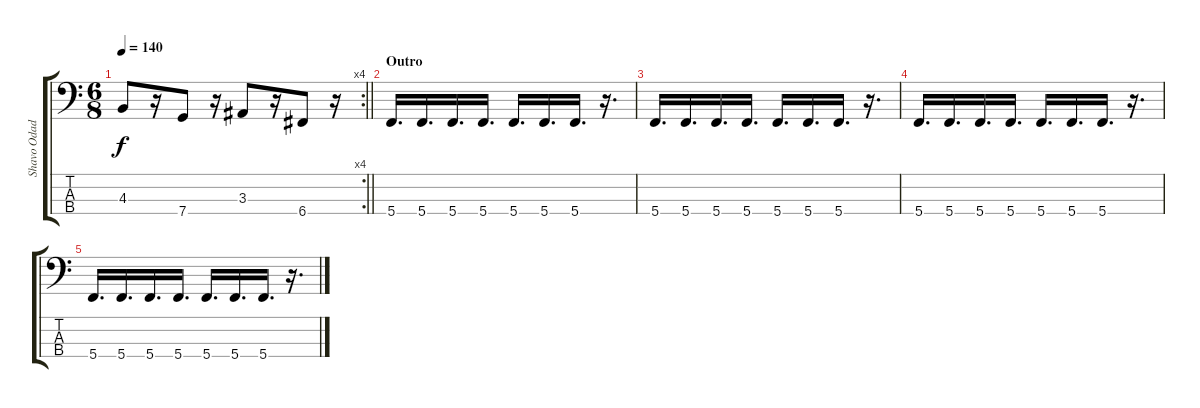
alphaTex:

\track ("Shavo Odadjian" "Shavo Odad") {instrument electricbassfinger}
\staff {score tabs}
\tuning (F2 C2 G1 C1) {hide}
\rc 4
\ts (6 8)
\tempo 140
\clef f4
\barLineRight lightlight
\ks c
4.3.8{dy f} r.16 7.4.8 r.16 3.3.8 r.16 6.4.8 r.16 |
\section ("" "Outro")
5.4.16{d} 5.4.16{d} 5.4.16{d} 5.4.16{d} 5.4.16{d} 5.4.16{d} 5.4.16{d} r.16{d} |
5.4.16{d} 5.4.16{d} 5.4.16{d} 5.4.16{d} 5.4.16{d} 5.4.16{d} 5.4.16{d} r.16{d} |
5.4.16{d} 5.4.16{d} 5.4.16{d} 5.4.16{d} 5.4.16{d} 5.4.16{d} 5.4.16{d} r.16{d} |
5.4.16{d} 5.4.16{d} 5.4.16{d} 5.4.16{d} 5.4.16{d} 5.4.16{d} 5.4.16{d} r.16{d}
